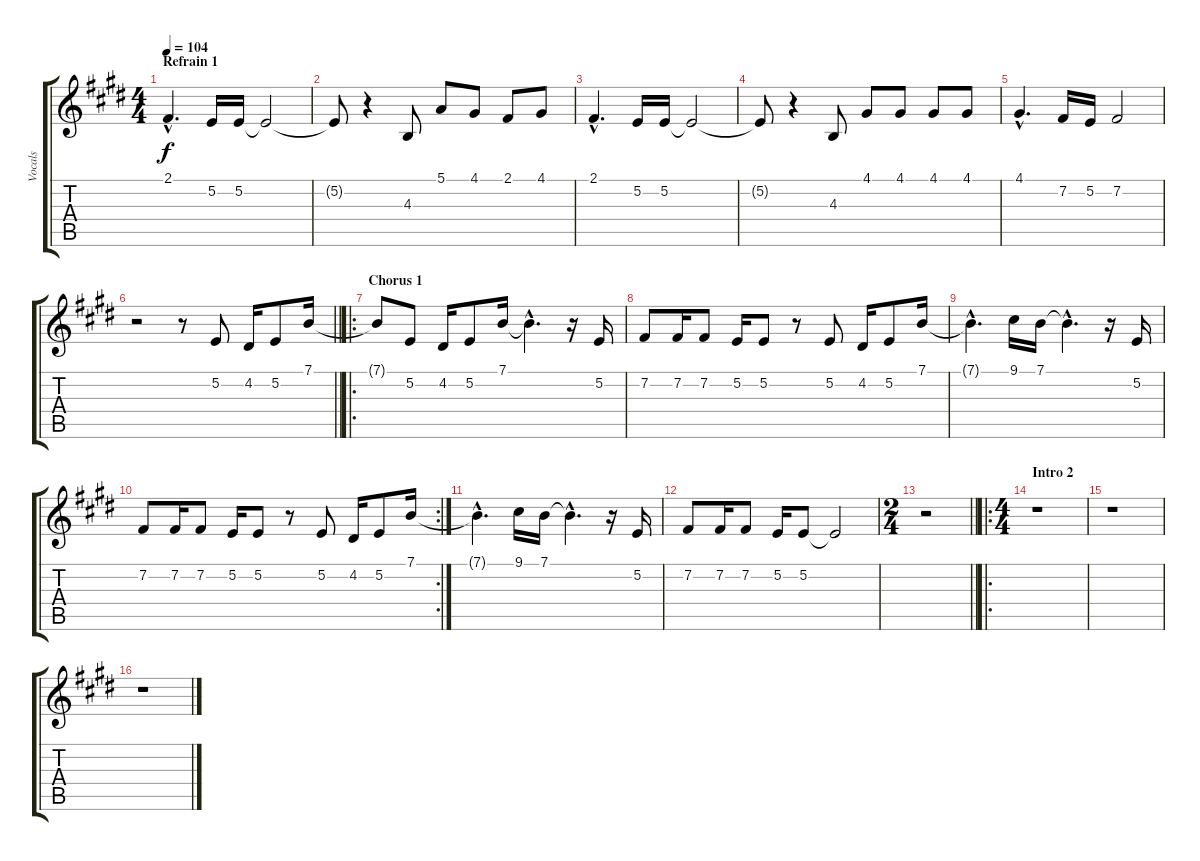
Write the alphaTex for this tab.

\track ("Vocals" "Vocals") {instrument clarinet}
\staff {score tabs}
\tuning (E4 B3 G3 D3 A2 E2) {hide}
\ts (4 4)
\section ("" "Refrain 1")
\tempo 104
\clef g2
\ks e
2.1{hac}.4{d dy f} 5.2.16 5.2.16 5.2{t}.2 |
5.2{t}.8 r.4 4.3.8 5.1.8 4.1.8 2.1.8 4.1.8 |
2.1{hac}.4{d} 5.2.16 5.2.16 5.2{t}.2 |
5.2{t}.8 r.4 4.3.8 4.1.8 4.1.8 4.1.8 4.1.8 |
4.1{hac}.4{d} 7.2.16 5.2.16 7.2.2 |
\barLineRight lightlight
r.2 r.8 5.2.8 4.2.16 5.2.8 7.1.16 |
\ro
\section ("" "Chorus 1")
7.1{t}.8 5.2.8 4.2.16 5.2.8 7.1.16 7.1{hac t}.4{d} r.16 5.2.16 |
7.2.8 7.2.16 7.2.8 5.2.16 5.2.8 r.8 5.2.8 4.2.16 5.2.8 7.1.16 |
7.1{hac t}.4{d} 9.1.16 7.1.16 7.1{hac t}.4{d} r.16 5.2.16 |
\rc 2
7.2.8 7.2.16 7.2.8 5.2.16 5.2.8 r.8 5.2.8 4.2.16 5.2.8 7.1.16 |
7.1{hac t}.4{d} 9.1.16 7.1.16 7.1{hac t}.4{d} r.16 5.2.16 |
7.2.8 7.2.16 7.2.8 5.2.16 5.2.8 5.2{t}.2 |
\ts (2 4)
\barLineRight lightlight
r.2 |
\ro
\ts (4 4)
\section ("" "Intro 2")
r.1 |
r.1 |
r.1
